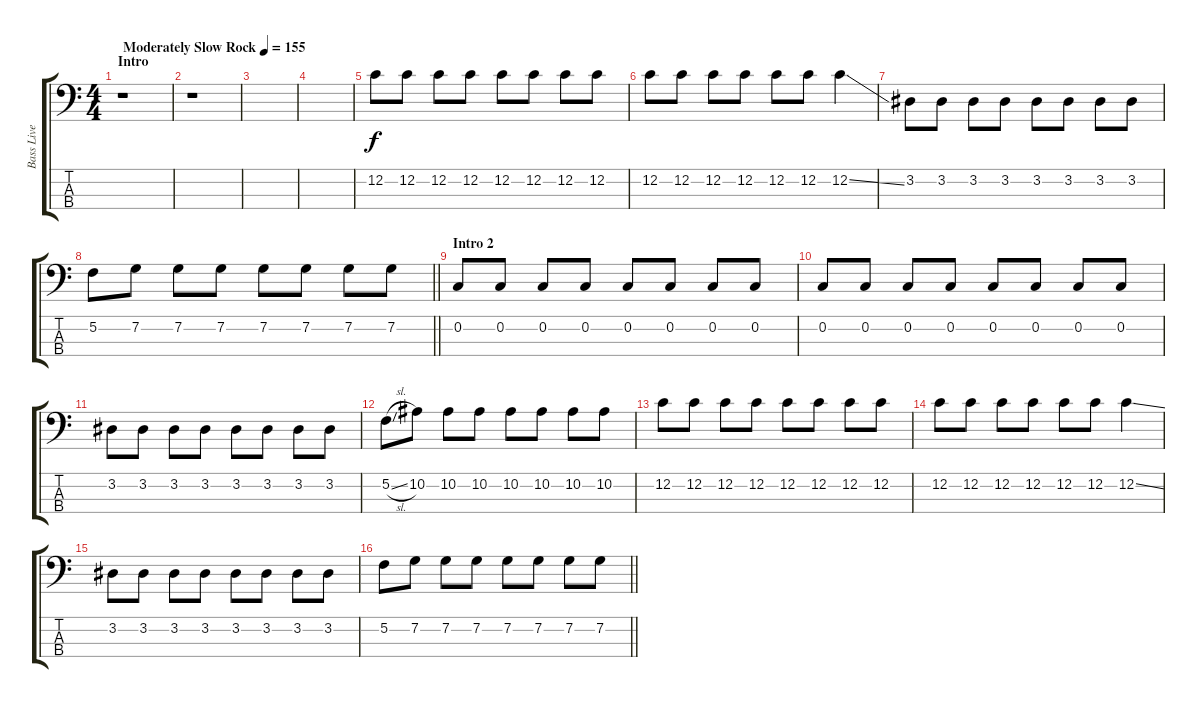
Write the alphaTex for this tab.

\track ("Bass Live (-1 step version)" "Bass Live ") {mute instrument acousticguitarsteel}
\staff {score tabs}
\tuning (F2 C2 G1 C1) {hide}
\ts (4 4)
\section ("" "Intro")
\tempo (155 "Moderately Slow Rock")
\clef f4
\ks c
r.1{dy f volume 7 instrument acousticguitarsteel} |
r.1 |
|
|
12.2.8{volume 13} 12.2.8 12.2.8 12.2.8 12.2.8 12.2.8 12.2.8 12.2.8 |
12.2.8 12.2.8 12.2.8 12.2.8 12.2.8 12.2.8 12.2{ss}.4 |
3.2.8 3.2.8 3.2.8 3.2.8 3.2.8 3.2.8 3.2.8 3.2.8 |
\barLineRight lightlight
5.2.8 7.2.8 7.2.8 7.2.8 7.2.8 7.2.8 7.2.8 7.2.8 |
\section ("" "Intro 2")
0.2.8 0.2.8 0.2.8 0.2.8 0.2.8 0.2.8 0.2.8 0.2.8 |
0.2.8 0.2.8 0.2.8 0.2.8 0.2.8 0.2.8 0.2.8 0.2.8 |
3.2.8 3.2.8 3.2.8 3.2.8 3.2.8 3.2.8 3.2.8 3.2.8 |
5.2{sl}.8 10.2.8 10.2.8 10.2.8 10.2.8 10.2.8 10.2.8 10.2.8 |
12.2.8 12.2.8 12.2.8 12.2.8 12.2.8 12.2.8 12.2.8 12.2.8 |
12.2.8 12.2.8 12.2.8 12.2.8 12.2.8 12.2.8 12.2{ss}.4 |
3.2.8 3.2.8 3.2.8 3.2.8 3.2.8 3.2.8 3.2.8 3.2.8 |
\barLineRight lightlight
5.2.8 7.2.8 7.2.8 7.2.8 7.2.8 7.2.8 7.2.8 7.2.8
